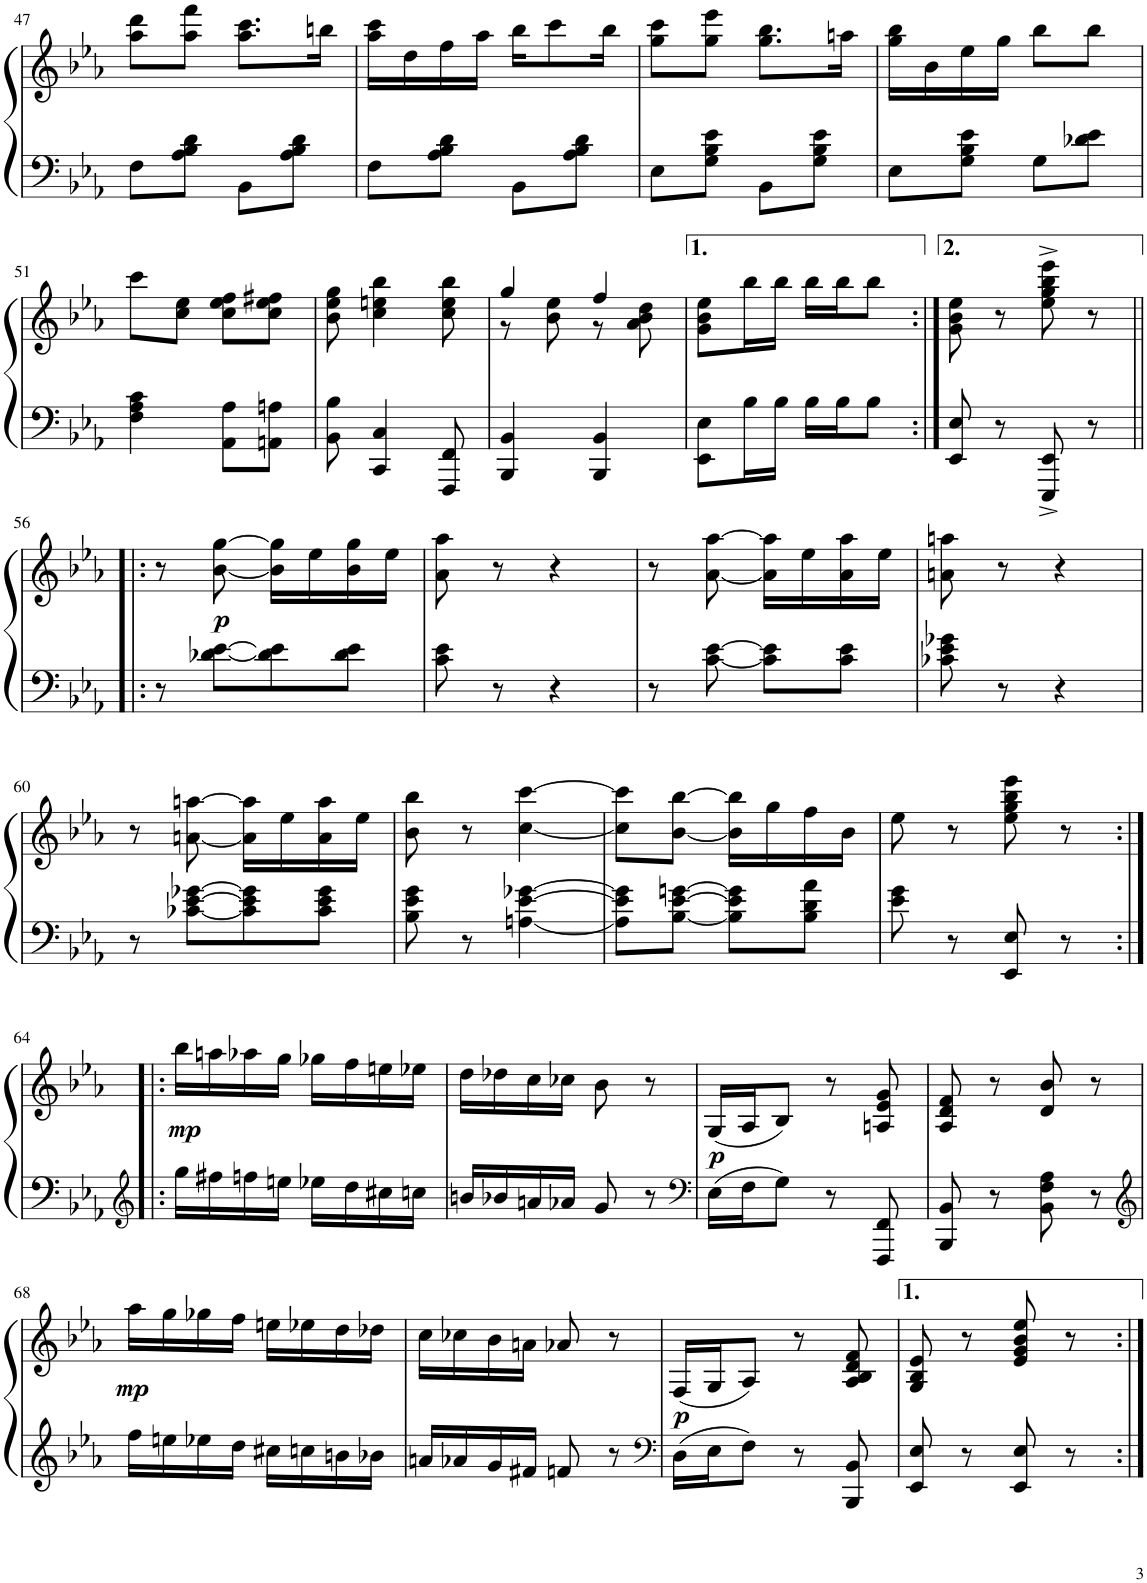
**kern	**kern	**dynam
*part1	*part1	*part1
*staff2	*staff1	*staff1/2
*I"Grand Piano	*	*
*I'Pno.	*	*
!!LO:PB:g=z
*clefF4	*clefG2	*
*k[b-e-a-]	*k[b-e-a-]	*
*M2/4	*M2/4	*
=47	=47	=47
8F\L	8aa-\ 8ddd\L	.
8A-\ 8B-\ 8d\J	8aa-\ 8fff\J	.
8BB-\L	8.aa-\ 8.ccc\L	.
8A-\ 8B-\ 8d\J	.	.
.	16bbn\Jk	.
=48	=48	=48
8F\L	16aa-\ 16ccc\LL	.
.	16dd\	.
8A-\ 8B-\ 8d\J	16ff\	.
.	16aa-\JJ	.
8BB-\L	16bb-\KL	.
.	8ccc\	.
8A-\ 8B-\ 8d\J	.	.
.	16bb-\Jk	.
=49	=49	=49
8E-\L	8gg\ 8ccc\L	.
8G\ 8B-\ 8e-\J	8gg\ 8eee-\J	.
8BB-\L	8.gg\ 8.bb-\L	.
8G\ 8B-\ 8e-\J	.	.
.	16aan\Jk	.
=50	=50	=50
8E-\L	16gg\ 16bb-\LL	.
.	16b-\	.
8G\ 8B-\ 8e-\J	16ee-\	.
.	16gg\JJ	.
8G\L	8bb-\L	.
8d-X\ 8e-\J	8bb-\J	.
!!LO:LB:g=z
=51	=51	=51
4F\ 4A-\ 4c\	8ccc\L	.
.	8cc\ 8ee-\J	.
8AA-\ 8A-\L	8cc\ 8ee-\ 8ff\L	.
8AAn\ 8An\J	8cc\ 8ee-\ 8ff#X\J	.
=52	=52	=52
8BB-\ 8B-\	8b-\ 8ee-\ 8gg\	.
4CC/ 4C/	4cc\ 4een\ 4bb-\	.
8FFF/ 8FF/	8cc\ 8ee\ 8bb-\	.
=53	=53	=53
*	*^	*
4BBB-/ 4BB-/	4gg/	8r	.
.	.	8b-\ 8ee-\	.
4BBB-/ 4BB-/	4ff/	8r	.
.	.	8a-\ 8b-\ 8dd\	.
*	*v	*v	*
=54	=54	=54
8EE-\ 8E-\L	8g\ 8b-\ 8ee-\L	.
16B-\L	16bb-\L	.
16B-\JJ	16bb-\JJ	.
16B-\LL	16bb-\LL	.
16B-\J	16bb-\J	.
8B-\J	8bb-\J	.
=55:|!	=55:|!	=55:|!
8EE-/ 8E-/	8g\ 8b-\ 8ee-\	.
8r	8r	.
8EEE-/^ 8EE-/^	8ee-\^ 8gg\^ 8bb-\^ 8eee-\^	.
8r	8r	.
!!LO:LB:g=z
=56!|:	=56!|:	=56!|:
8r	8r	.
!	!	!LO:DY:b
[8d-X\ [8e-\L	[8b-\ [8gg\	p
8d-\] 8e-\]	16b-\] 16gg\]LL	.
.	16ee-\	.
8d-\ 8e-\J	16b-\ 16gg\	.
.	16ee-\JJ	.
=57	=57	=57
8c\ 8e-\	8a-\ 8aa-\	.
8r	8r	.
4r	4r	.
=58	=58	=58
8r	8r	.
[8c\ [8e-\	[8a-\ [8aa-\	.
8c\] 8e-\]L	16a-\] 16aa-\]LL	.
.	16ee-\	.
8c\ 8e-\J	16a-\ 16aa-\	.
.	16ee-\JJ	.
=59	=59	=59
8c-X\ 8e-\ 8g-X\	8an\ 8aan\	.
8r	8r	.
4r	4r	.
!!LO:LB:g=z
=60	=60	=60
8r	8r	.
[8c-X\ [8e-\ [8g-X\L	[8an\ [8aan\	.
8c-\] 8e-\] 8g-\]	16a\] 16aa\]LL	.
.	16ee-\	.
8c-\ 8e-\ 8g-\J	16a\ 16aa\	.
.	16ee-\JJ	.
=61	=61	=61
8B-\ 8e-\ 8g\	8b-\ 8bb-\	.
8r	8r	.
[4An\ [4e-\ [4g-X\	[4cc\ [4ccc\	.
=62	=62	=62
8A\] 8e-\] 8g-\]L	8cc\] 8ccc\]L	.
[8B-\ [8e-\ [8gn\J	[8b-\ [8bb-\J	.
8B-\] 8e-\] 8g\]L	16b-\] 16bb-\]LL	.
.	16gg\	.
8B-\ 8d\ 8a-\J	16ff\	.
.	16b-\JJ	.
=63	=63	=63
8e-\ 8g\	8ee-\	.
8r	8r	.
8EE-/ 8E-/	8ee-\ 8gg\ 8bb-\ 8eee-\	.
8r	8r	.
!!LO:LB:g=z
=64:|!|:	=64:|!|:	=64:|!|:
*clefG2	*	*
!	!	!LO:DY:b
16gg\LL	16bb-\LL	mp
16ff#X\	16aan\	.
16ffn\	16aa-X\	.
16een\JJ	16gg\JJ	.
16ee-X\LL	16gg-X\LL	.
16dd\	16ff\	.
16cc#X\	16een\	.
16ccn\JJ	16ee-X\JJ	.
=65	=65	=65
16bn/LL	16dd\LL	.
16b-X/	16dd-X\	.
16an/	16cc\	.
16a-X/JJ	16cc-X\JJ	.
8g/	8b-\	.
8r	8r	.
=66	=66	=66
*clefF4	*	*
!	!	!LO:DY:b
16E-\LL	(16G/LL	p
16F\J	16A-/J	.
8G\J	8B-/J)	.
8r	8r	.
8FFF/ 8FF/	8An/ 8e-/ 8g/	.
=67	=67	=67
8BBB-/ 8BB-/	8A-/ 8d/ 8f/	.
8r	8r	.
8BB-\ 8F\ 8A-\	8d/ 8b-/	.
8r	8r	.
!!LO:LB:g=z
=68	=68	=68
*clefG2	*	*
!	!	!LO:DY:b
16ff\LL	16aa-\LL	mp
16een\	16gg\	.
16ee-X\	16gg-X\	.
16dd\JJ	16ff\JJ	.
16cc#X\LL	16een\LL	.
16ccn\	16ee-X\	.
16bn\	16dd\	.
16b-X\JJ	16dd-X\JJ	.
=69	=69	=69
16an/LL	16cc\LL	.
16a-X/	16cc-X\	.
16g/	16b-\	.
16f#X/JJ	16an\JJ	.
8fn/	8a-X/	.
8r	8r	.
=70	=70	=70
*clefF4	*	*
!	!	!LO:DY:b
16D\LL	(16F/LL	p
16E-\J	16G/J	.
8F\J	8A-/J)	.
8r	8r	.
8BBB-/ 8BB-/	8A-/ 8B-/ 8d/ 8f/	.
=71	=71	=71
8EE-/ 8E-/	8G/ 8B-/ 8e-/	.
8r	8r	.
8EE-/ 8E-/	8e-/ 8g/ 8b-/ 8ee-/	.
8r	8r	.
=:|!	=:|!	=:|!
*-	*-	*-
